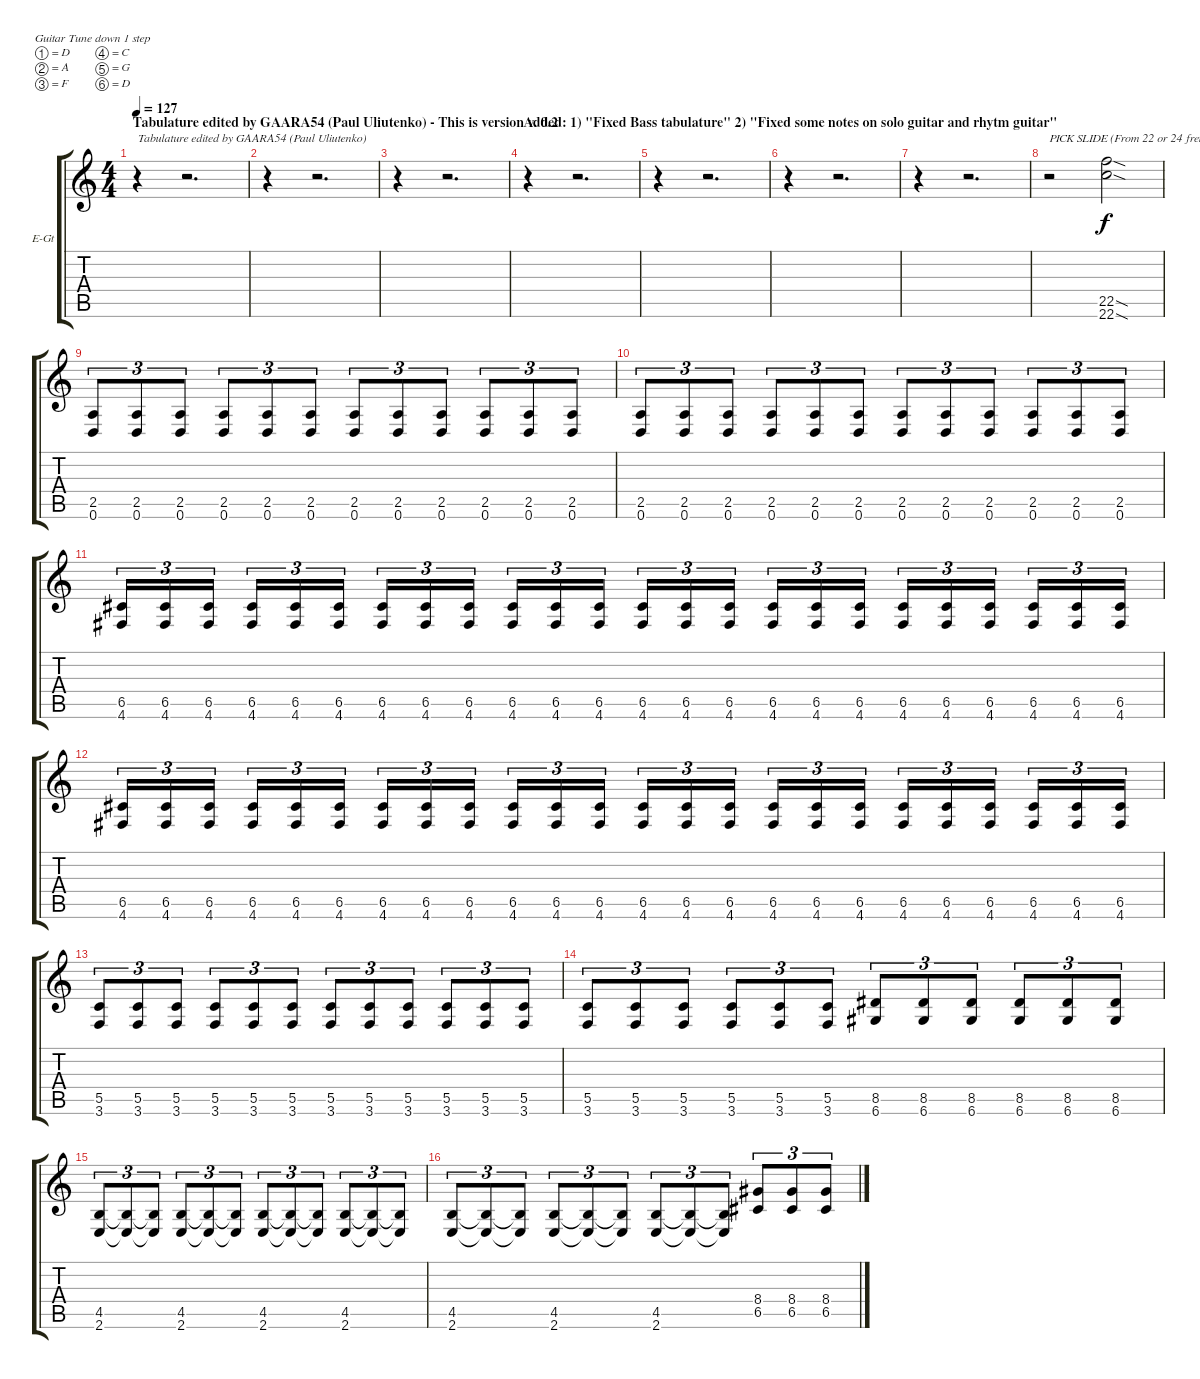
\bracketExtendMode groupsimilarinstruments
\firstSystemTrackNameOrientation horizontal
\otherSystemsTrackNameOrientation horizontal
\track ("Rhytm guitar" "E-Gt") {instrument distortionguitar}
\staff {score tabs}
\tuning (D4 A3 F3 C3 G2 D2)
\ts (4 4)
\section ("" "Tabulature edited by GAARA54 (Paul Uliutenko) - This is version v. 0.2")
\tempo 127
\clef g2
\ks c
r.4{txt "Tabulature edited by GAARA54 (Paul Uliutenko)" dy f instrument distortionguitar} r.2{d} |
r.4 r.2{d} |
r.4 r.2{d} |
\section ("" "Added: 1) \"Fixed Bass tabulature\" 2) \"Fixed some notes on solo guitar and rhytm guitar\"")
r.4 r.2{d} |
r.4 r.2{d} |
r.4 r.2{d} |
r.4 r.2{d} |
r.2{txt "PICK SLIDE (From 22 or 24 fret)"} (22.5{sod} 22.6{sod}).2 |
(2.5 0.6).8{tu (3 2)} (2.5 0.6).8{tu (3 2)} (2.5 0.6).8{tu (3 2)} (2.5 0.6).8{tu (3 2)} (2.5 0.6).8{tu (3 2)} (2.5 0.6).8{tu (3 2)} (2.5 0.6).8{tu (3 2)} (2.5 0.6).8{tu (3 2)} (2.5 0.6).8{tu (3 2)} (2.5 0.6).8{tu (3 2)} (2.5 0.6).8{tu (3 2)} (2.5 0.6).8{tu (3 2)} |
(2.5 0.6).8{tu (3 2)} (2.5 0.6).8{tu (3 2)} (2.5 0.6).8{tu (3 2)} (2.5 0.6).8{tu (3 2)} (2.5 0.6).8{tu (3 2)} (2.5 0.6).8{tu (3 2)} (2.5 0.6).8{tu (3 2)} (2.5 0.6).8{tu (3 2)} (2.5 0.6).8{tu (3 2)} (2.5 0.6).8{tu (3 2)} (2.5 0.6).8{tu (3 2)} (2.5 0.6).8{tu (3 2)} |
(6.5 4.6).16{tu (3 2)} (6.5 4.6).16{tu (3 2)} (6.5 4.6).16{tu (3 2)} (6.5 4.6).16{tu (3 2)} (6.5 4.6).16{tu (3 2)} (6.5 4.6).16{tu (3 2)} (6.5 4.6).16{tu (3 2)} (6.5 4.6).16{tu (3 2)} (6.5 4.6).16{tu (3 2)} (6.5 4.6).16{tu (3 2)} (6.5 4.6).16{tu (3 2)} (6.5 4.6).16{tu (3 2)} (6.5 4.6).16{tu (3 2)} (6.5 4.6).16{tu (3 2)} (6.5 4.6).16{tu (3 2)} (6.5 4.6).16{tu (3 2)} (6.5 4.6).16{tu (3 2)} (6.5 4.6).16{tu (3 2)} (6.5 4.6).16{tu (3 2)} (6.5 4.6).16{tu (3 2)} (6.5 4.6).16{tu (3 2)} (6.5 4.6).16{tu (3 2)} (6.5 4.6).16{tu (3 2)} (6.5 4.6).16{tu (3 2)} |
(6.5 4.6).16{tu (3 2)} (6.5 4.6).16{tu (3 2)} (6.5 4.6).16{tu (3 2)} (6.5 4.6).16{tu (3 2)} (6.5 4.6).16{tu (3 2)} (6.5 4.6).16{tu (3 2)} (6.5 4.6).16{tu (3 2)} (6.5 4.6).16{tu (3 2)} (6.5 4.6).16{tu (3 2)} (6.5 4.6).16{tu (3 2)} (6.5 4.6).16{tu (3 2)} (6.5 4.6).16{tu (3 2)} (6.5 4.6).16{tu (3 2)} (6.5 4.6).16{tu (3 2)} (6.5 4.6).16{tu (3 2)} (6.5 4.6).16{tu (3 2)} (6.5 4.6).16{tu (3 2)} (6.5 4.6).16{tu (3 2)} (6.5 4.6).16{tu (3 2)} (6.5 4.6).16{tu (3 2)} (6.5 4.6).16{tu (3 2)} (6.5 4.6).16{tu (3 2)} (6.5 4.6).16{tu (3 2)} (6.5 4.6).16{tu (3 2)} |
(5.5 3.6).8{tu (3 2)} (5.5 3.6).8{tu (3 2)} (5.5 3.6).8{tu (3 2)} (5.5 3.6).8{tu (3 2)} (5.5 3.6).8{tu (3 2)} (5.5 3.6).8{tu (3 2)} (5.5 3.6).8{tu (3 2)} (5.5 3.6).8{tu (3 2)} (3.6 5.5).8{tu (3 2)} (5.5 3.6).8{tu (3 2)} (5.5 3.6).8{tu (3 2)} (5.5 3.6).8{tu (3 2)} |
(5.5 3.6).8{tu (3 2)} (5.5 3.6).8{tu (3 2)} (5.5 3.6).8{tu (3 2)} (5.5 3.6).8{tu (3 2)} (5.5 3.6).8{tu (3 2)} (5.5 3.6).8{tu (3 2)} (8.5 6.6).8{tu (3 2)} (8.5 6.6).8{tu (3 2)} (8.5 6.6).8{tu (3 2)} (8.5 6.6).8{tu (3 2)} (8.5 6.6).8{tu (3 2)} (8.5 6.6).8{tu (3 2)} |
(4.5 2.6).8{tu (3 2)} (4.5{t} 2.6{t}).8{tu (3 2)} (4.5{t} 2.6{t}).8{tu (3 2)} (4.5 2.6).8{tu (3 2)} (4.5{t} 2.6{t}).8{tu (3 2)} (4.5{t} 2.6{t}).8{tu (3 2)} (4.5 2.6).8{tu (3 2)} (4.5{t} 2.6{t}).8{tu (3 2)} (4.5{t} 2.6{t}).8{tu (3 2)} (4.5 2.6).8{tu (3 2)} (4.5{t} 2.6{t}).8{tu (3 2)} (4.5{t} 2.6{t}).8{tu (3 2)} |
(4.5 2.6).8{tu (3 2)} (4.5{t} 2.6{t}).8{tu (3 2)} (4.5{t} 2.6{t}).8{tu (3 2)} (4.5 2.6).8{tu (3 2)} (4.5{t} 2.6{t}).8{tu (3 2)} (4.5{t} 2.6{t}).8{tu (3 2)} (4.5 2.6).8{tu (3 2)} (4.5{t} 2.6{t}).8{tu (3 2)} (4.5{t} 2.6{t}).8{tu (3 2)} (8.4 6.5).8{tu (3 2)} (8.4 6.5).8{tu (3 2)} (8.4 6.5).8{tu (3 2)}
